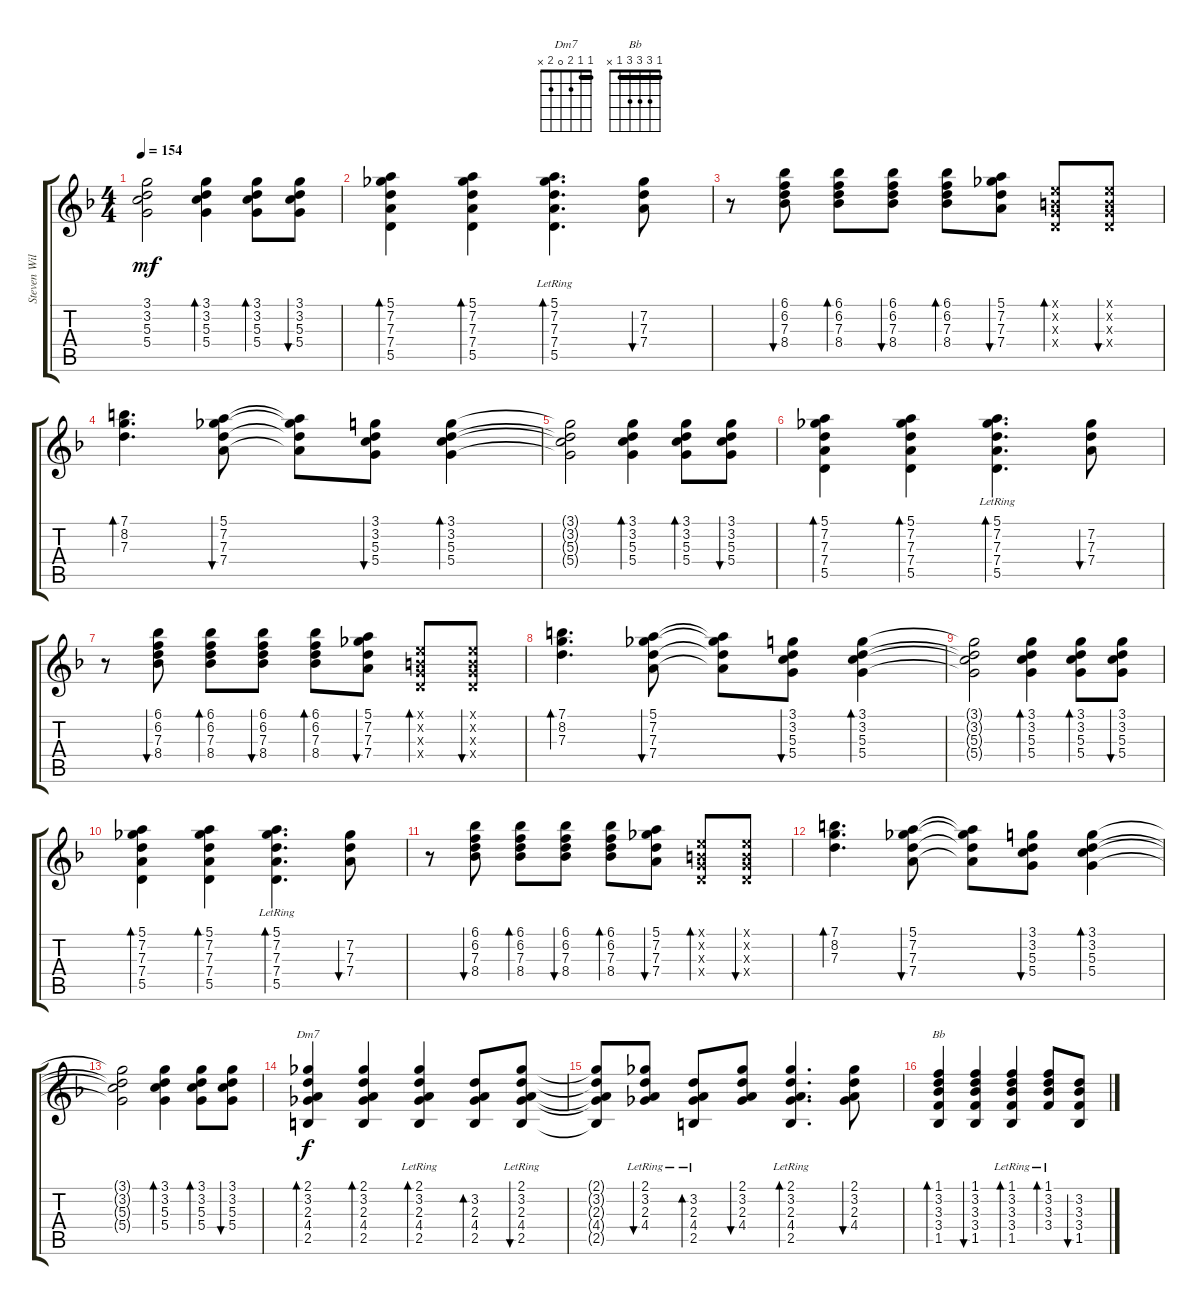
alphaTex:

\track ("Steven Wilson Acoustic Gtr. L" "Steven Wil") {instrument acousticguitarsteel}
\staff {score tabs}
\tuning (E4 B3 G3 D3 A2 E2) {hide}
\chord ("Dm7" 1 1 2 0 2 x) {barre 1}
\chord ("Bb" 1 3 3 3 1 x) {barre 1}
\ts (4 4)
\tempo 154
\clef g2
\ks dminor
(3.1{t} 3.2{t} 5.3{t} 5.4{t}).2{dy mf} (3.1 3.2 5.3 5.4).4{bd 60} (3.1 3.2 5.3 5.4).8{bd 60} (3.1 3.2 5.3 5.4).8{bu 60} |
(5.1 7.2 7.3 7.4 5.5).4{bd 60} (5.1 7.2 7.3 7.4 5.5).4{bd 60} (5.1{lr} 7.2 7.3 7.4 5.5{lr}).4{d bd 60} (7.2 7.3 7.4).8{bu 60} |
r.8 (6.1 6.2 7.3 8.4).8{bu 60} (6.1 6.2 7.3 8.4).8{bd 60} (6.1 6.2 7.3 8.4).8{bu 60} (6.1 6.2 7.3 8.4).8{bd 60} (5.1 7.2 7.3 7.4).8{bu 60} (0.1{x} 0.2{x} 0.3{x} 0.4{x}).8{bd 60} (0.1{x} 0.2{x} 0.3{x} 0.4{x}).8{bu 60} |
(7.1 8.2 7.3).4{d bd 60} (5.1 7.2 7.3 7.4).8{bu 60} (5.1{t} 7.2{t} 7.3{t} 7.4{t}).8 (3.1 3.2 5.3 5.4).8{bu 60} (3.1 3.2 5.3 5.4).4{bd 60} |
(3.1{t} 3.2{t} 5.3{t} 5.4{t}).2 (3.1 3.2 5.3 5.4).4{bd 60} (3.1 3.2 5.3 5.4).8{bd 60} (3.1 3.2 5.3 5.4).8{bu 60} |
(5.1 7.2 7.3 7.4 5.5).4{bd 60} (5.1 7.2 7.3 7.4 5.5).4{bd 60} (5.1{lr} 7.2 7.3 7.4 5.5{lr}).4{d bd 60} (7.2 7.3 7.4).8{bu 60} |
r.8 (6.1 6.2 7.3 8.4).8{bu 60} (6.1 6.2 7.3 8.4).8{bd 60} (6.1 6.2 7.3 8.4).8{bu 60} (6.1 6.2 7.3 8.4).8{bd 60} (5.1 7.2 7.3 7.4).8{bu 60} (0.1{x} 0.2{x} 0.3{x} 0.4{x}).8{bd 60} (0.1{x} 0.2{x} 0.3{x} 0.4{x}).8{bu 60} |
(7.1 8.2 7.3).4{d bd 60} (5.1 7.2 7.3 7.4).8{bu 60} (5.1{t} 7.2{t} 7.3{t} 7.4{t}).8 (3.1 3.2 5.3 5.4).8{bu 60} (3.1 3.2 5.3 5.4).4{bd 60} |
(3.1{t} 3.2{t} 5.3{t} 5.4{t}).2 (3.1 3.2 5.3 5.4).4{bd 60} (3.1 3.2 5.3 5.4).8{bd 60} (3.1 3.2 5.3 5.4).8{bu 60} |
(5.1 7.2 7.3 7.4 5.5).4{bd 60} (5.1 7.2 7.3 7.4 5.5).4{bd 60} (5.1{lr} 7.2 7.3 7.4 5.5{lr}).4{d bd 60} (7.2 7.3 7.4).8{bu 60} |
r.8 (6.1 6.2 7.3 8.4).8{bu 60} (6.1 6.2 7.3 8.4).8{bd 60} (6.1 6.2 7.3 8.4).8{bu 60} (6.1 6.2 7.3 8.4).8{bd 60} (5.1 7.2 7.3 7.4).8{bu 60} (0.1{x} 0.2{x} 0.3{x} 0.4{x}).8{bd 60} (0.1{x} 0.2{x} 0.3{x} 0.4{x}).8{bu 60} |
(7.1 8.2 7.3).4{d bd 60} (5.1 7.2 7.3 7.4).8{bu 60} (5.1{t} 7.2{t} 7.3{t} 7.4{t}).8 (3.1 3.2 5.3 5.4).8{bu 60} (3.1 3.2 5.3 5.4).4{bd 60} |
(3.1{t} 3.2{t} 5.3{t} 5.4{t}).2 (3.1 3.2 5.3 5.4).4{bd 60} (3.1 3.2 5.3 5.4).8{bd 60} (3.1 3.2 5.3 5.4).8{bu 60} |
(2.1 3.2 2.3 4.4 2.5).4{bd 60 ch "Dm7" dy f volume 13} (2.1 3.2 2.3 4.4 2.5).4{bd 60} (2.1{lr} 3.2 2.3 4.4 2.5).4{bd 60} (3.2 2.3 4.4 2.5).8{bd 60} (2.1 3.2 2.3 4.4 2.5{lr}).8{bu 60} |
(2.1{t} 3.2{t} 2.3{t} 4.4{t} 2.5{t}).8 (2.1{lr} 3.2 2.3 4.4).8{bu 60} (3.2 2.3 4.4 2.5{lr}).8{bd 60} (2.1 3.2 2.3 4.4).8{bu 60} (2.1 3.2 2.3 4.4 2.5{lr}).4{d bd 60} (2.1 3.2 2.3 4.4).8{bu 60} |
(1.1 3.2 3.3 3.4 1.5).4{bd 60 ch "Bb"} (1.1 3.2 3.3 3.4 1.5).4{bu 60} (1.1 3.2 3.3 3.4 1.5{lr}).4{bd 60} (1.1{lr} 3.2 3.3 3.4).8{bd 60} (3.2 3.3 3.4 1.5).8{bu 60}
